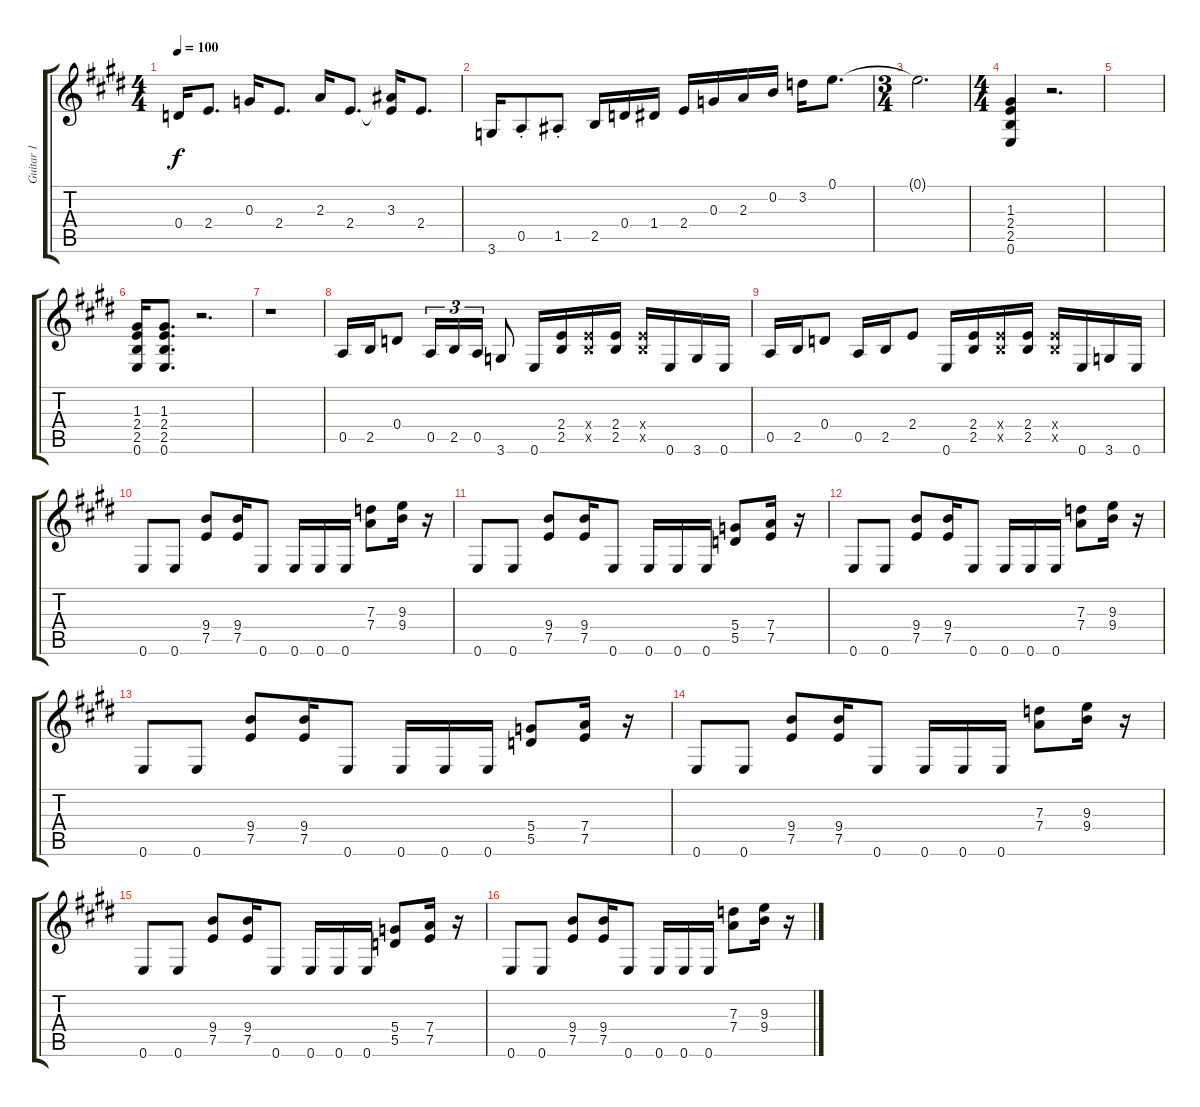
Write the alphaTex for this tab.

\track ("Guitar 1" "Guitar 1") {instrument overdrivenguitar}
\staff {score tabs}
\tuning (E4 B3 G3 D3 A2 E2) {hide}
\ts (4 4)
\tempo 100
\clef g2
\ks e
0.4.16{dy f} 2.4.8{d} 0.3.16 2.4.8{d} 2.3.16 2.4.8{d} (3.3 2.4{t}).16 2.4.8{d} |
3.6.16 0.5{st}.8 1.5{st}.8 2.5.16 0.4.16 1.4.16 2.4.16 0.3.16 2.3.16 0.2.16 3.2.16 0.1.8{d} |
\ts (3 4)
0.1{t}.2{d} |
\ts (4 4)
(1.3 2.4 2.5 0.6).4 r.2{d} |
|
(1.3 2.4 2.5 0.6).16 (1.3 2.4 2.5 0.6).8{d} r.2{d} |
r.1 |
0.5.16 2.5.16 0.4.8 0.5.16{tu (3 2)} 2.5.16{tu (3 2)} 0.5.16{tu (3 2)} 3.6.8 0.6.16 (2.4 2.5).16 (2.4{x} 2.5{x}).16 (2.4 2.5).16 (2.4{x} 2.5{x}).16 0.6.16 3.6.16 0.6.16 |
0.5.16 2.5.16 0.4.8 0.5.16 2.5.16 2.4.8 0.6.16 (2.4 2.5).16 (2.4{x} 2.5{x}).16 (2.4 2.5).16 (2.4{x} 2.5{x}).16 0.6.16 3.6.16 0.6.16 |
0.6.8 0.6.8 (9.4 7.5).8 (9.4 7.5).16 0.6.8 0.6.16 0.6.16 0.6.16 (7.3 7.4).8 (9.3 9.4).16 r.16 |
0.6.8 0.6.8 (9.4 7.5).8 (9.4 7.5).16 0.6.8 0.6.16 0.6.16 0.6.16 (5.4 5.5).8 (7.4 7.5).16 r.16 |
0.6.8 0.6.8 (9.4 7.5).8 (9.4 7.5).16 0.6.8 0.6.16 0.6.16 0.6.16 (7.3 7.4).8 (9.3 9.4).16 r.16 |
0.6.8 0.6.8 (9.4 7.5).8 (9.4 7.5).16 0.6.8 0.6.16 0.6.16 0.6.16 (5.4 5.5).8 (7.4 7.5).16 r.16 |
0.6.8 0.6.8 (9.4 7.5).8 (9.4 7.5).16 0.6.8 0.6.16 0.6.16 0.6.16 (7.3 7.4).8 (9.3 9.4).16 r.16 |
0.6.8 0.6.8 (9.4 7.5).8 (9.4 7.5).16 0.6.8 0.6.16 0.6.16 0.6.16 (5.4 5.5).8 (7.4 7.5).16 r.16 |
0.6.8 0.6.8 (9.4 7.5).8 (9.4 7.5).16 0.6.8 0.6.16 0.6.16 0.6.16 (7.3 7.4).8 (9.3 9.4).16 r.16
